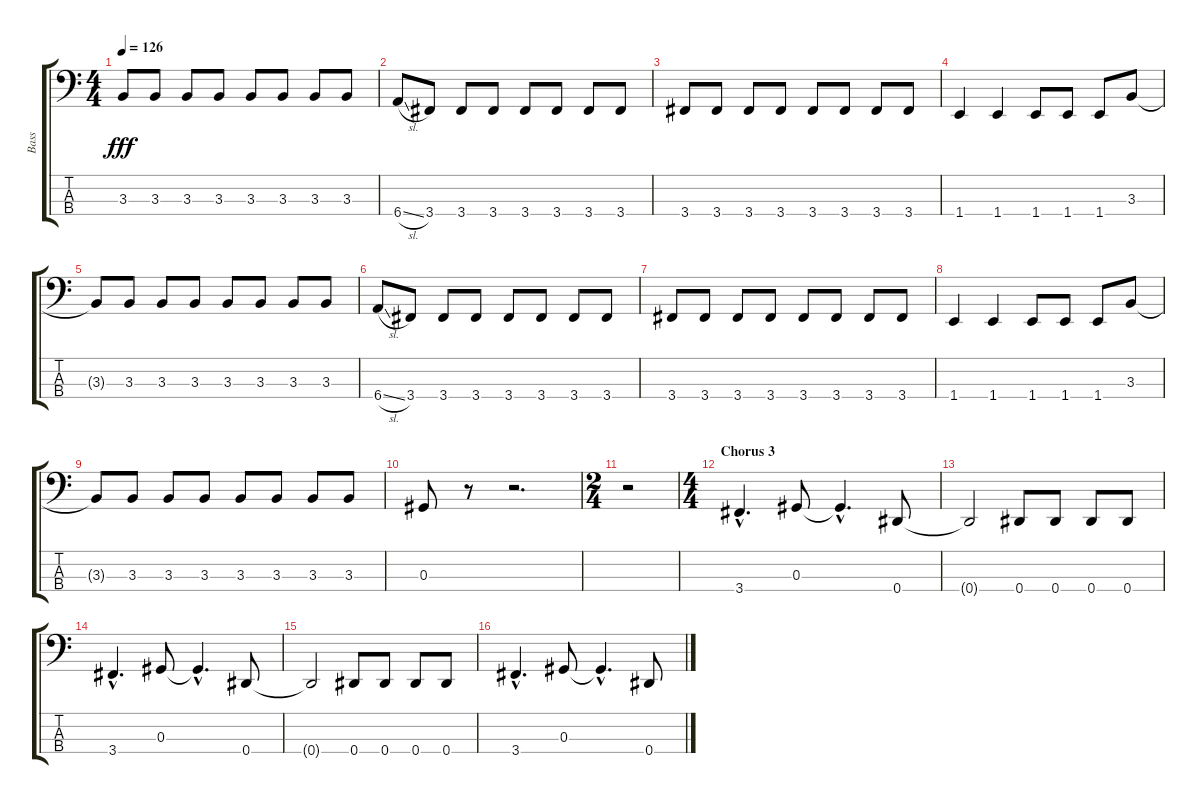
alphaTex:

\track ("Bass" "Bass") {instrument electricbasspick}
\staff {score tabs}
\tuning (Gb2 Db2 Ab1 Eb1) {hide}
\ts (4 4)
\tempo 126
\clef f4
\ks c
3.3{t}.8{dy fff} 3.3.8 3.3.8 3.3.8 3.3.8 3.3.8 3.3.8 3.3.8 |
6.4{sl}.8 3.4.8 3.4.8 3.4.8 3.4.8 3.4.8 3.4.8 3.4.8 |
3.4.8 3.4.8 3.4.8 3.4.8 3.4.8 3.4.8 3.4.8 3.4.8 |
1.4.4 1.4.4 1.4.8 1.4.8 1.4.8 3.3.8 |
3.3{t}.8 3.3.8 3.3.8 3.3.8 3.3.8 3.3.8 3.3.8 3.3.8 |
6.4{sl}.8 3.4.8 3.4.8 3.4.8 3.4.8 3.4.8 3.4.8 3.4.8 |
3.4.8 3.4.8 3.4.8 3.4.8 3.4.8 3.4.8 3.4.8 3.4.8 |
1.4.4 1.4.4 1.4.8 1.4.8 1.4.8 3.3.8 |
3.3{t}.8 3.3.8 3.3.8 3.3.8 3.3.8 3.3.8 3.3.8 3.3.8 |
0.3.8 r.8 r.2{d} |
\ts (2 4)
r.2 |
\ts (4 4)
\section ("" "Chorus 3")
3.4{hac}.4{d} 0.3.8 0.3{hac t}.4{d} 0.4.8 |
0.4{t}.2 0.4.8 0.4.8 0.4.8 0.4.8 |
3.4{hac}.4{d} 0.3.8 0.3{hac t}.4{d} 0.4.8 |
0.4{t}.2 0.4.8 0.4.8 0.4.8 0.4.8 |
3.4{hac}.4{d} 0.3.8 0.3{hac t}.4{d} 0.4.8
